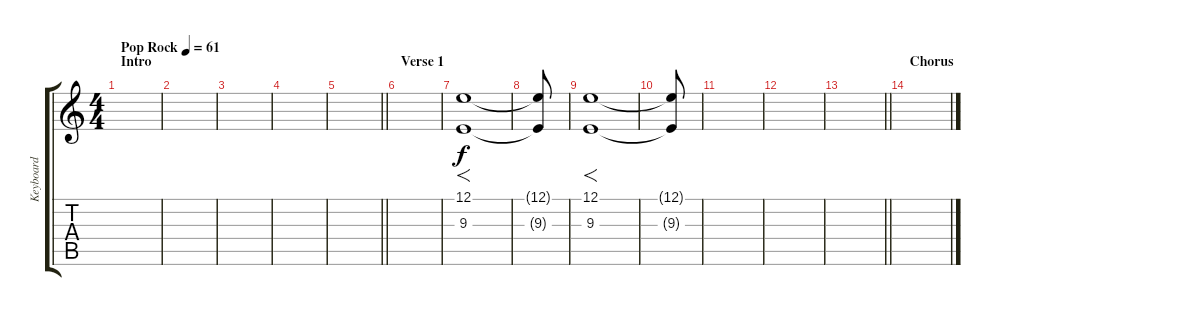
\track ("Keyboard" "Keyboard") {instrument pad3polysynth}
\staff {score tabs}
\tuning (E4 B3 G3 D3 A2 E2) {hide}
\ts (4 4)
\section ("" "Intro")
\tempo (61 "Pop Rock")
\clef g2
\ks c
|
|
|
|
\barLineRight lightlight
|
\section ("" "Verse 1")
|
(12.1 9.3).1{f} |
(12.1{t} 9.3{t}).8 |
(12.1 9.3).1{f} |
(12.1{t} 9.3{t}).8 |
|
|
\barLineRight lightlight
|
\section ("" "Chorus ")
